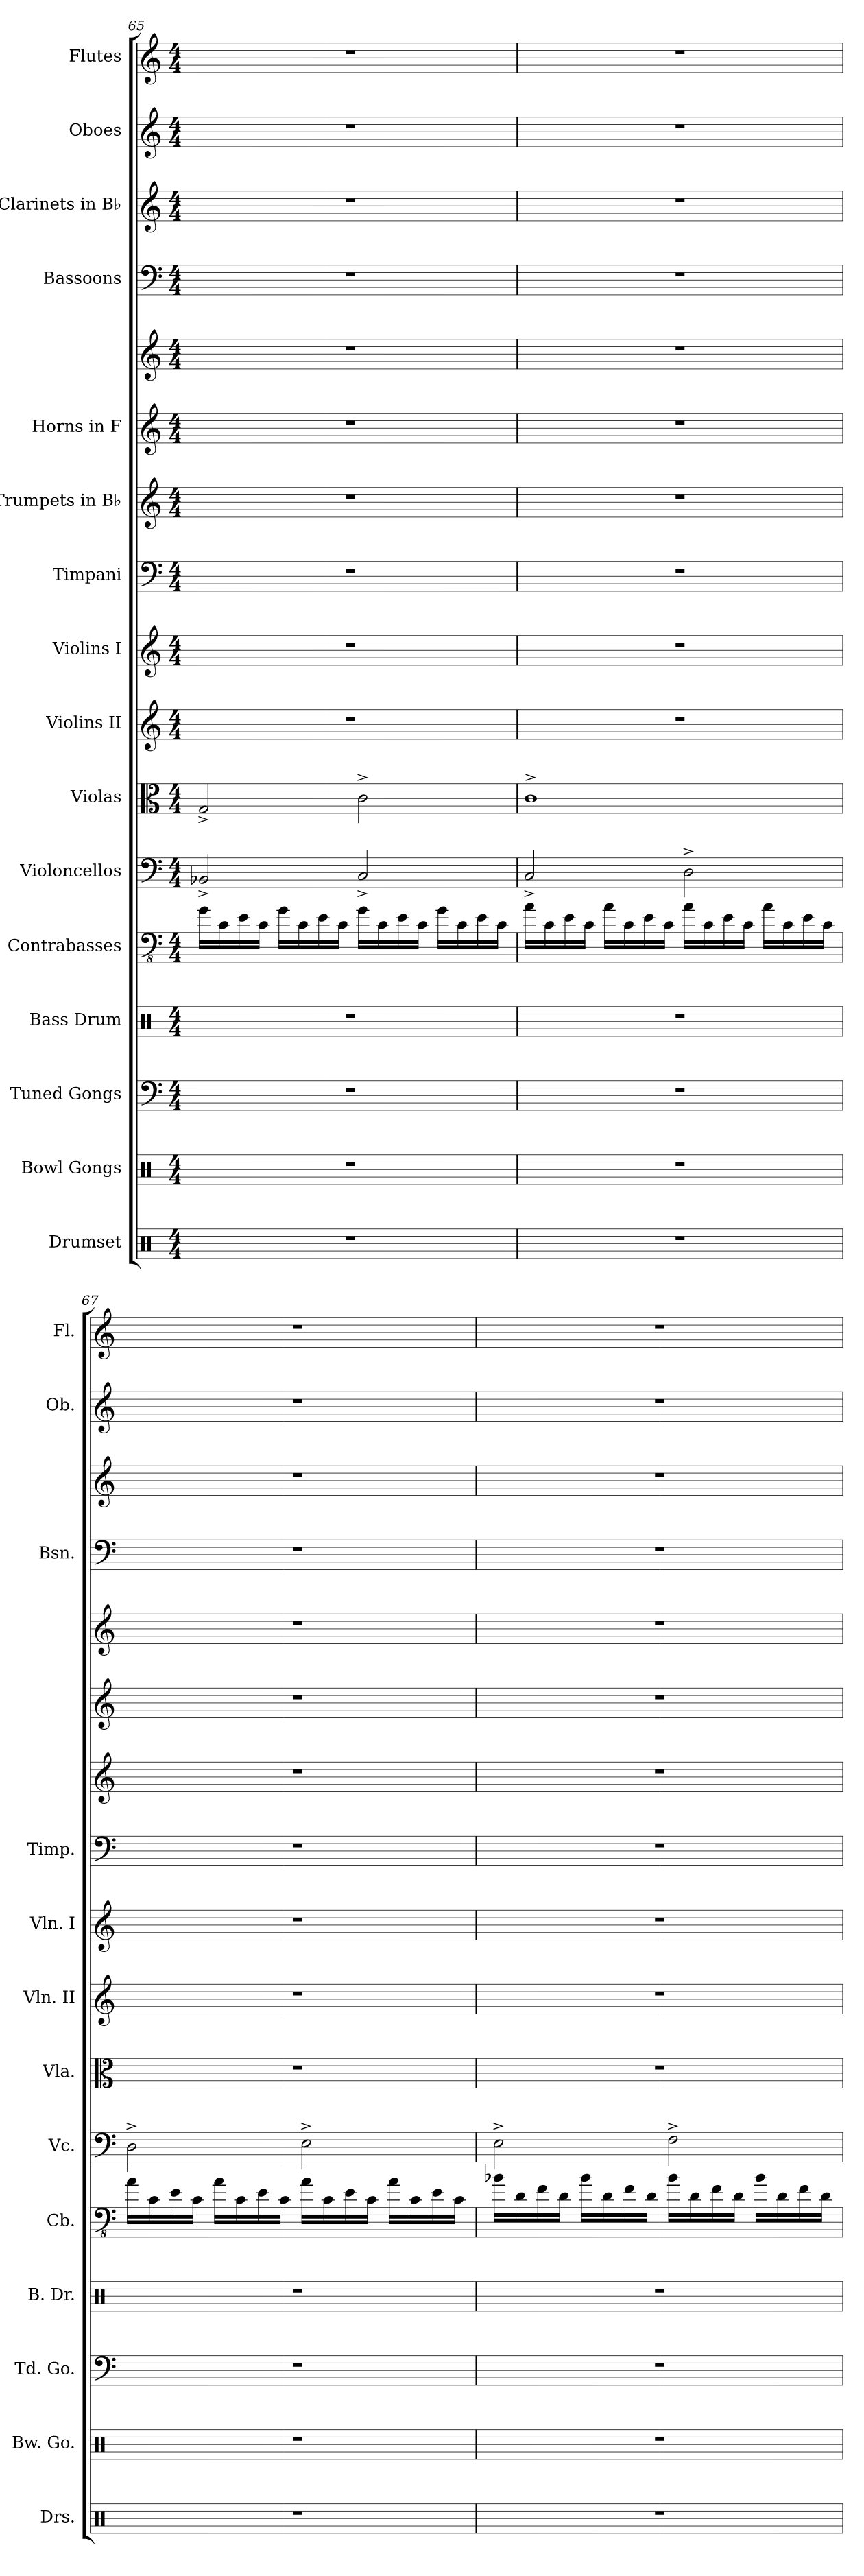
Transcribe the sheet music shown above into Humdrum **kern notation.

**kern	**kern	**kern	**kern	**kern	**kern	**kern	**kern	**kern	**kern	**kern	**kern	**kern	**kern	**kern	**kern	**kern
*part16	*part15	*part14	*part13	*part12	*part11	*part10	*part9	*part8	*part7	*part6	*part5	*part5	*part4	*part3	*part2	*part1
*staff17	*staff16	*staff15	*staff14	*staff13	*staff12	*staff11	*staff10	*staff9	*staff8	*staff7	*staff6	*staff5	*staff4	*staff3	*staff2	*staff1
*I"Drumset	*I"Bowl Gongs	*I"Tuned Gongs	*I"Bass Drum	*I"Contrabasses	*I"Violoncellos	*I"Violas	*I"Violins II	*I"Violins I	*I"Timpani	*I"Trumpets in B♭	*I"Horns in F	*	*I"Bassoons	*I"Clarinets in B♭	*I"Oboes	*I"Flutes
*I'Drs.	*I'Bw. Go.	*I'Td. Go.	*I'B. Dr.	*I'Cb.	*I'Vc.	*I'Vla.	*I'Vln. II	*I'Vln. I	*I'Timp.	*	*	*	*I'Bsn.	*	*I'Ob.	*I'Fl.
*clefX	*clefX	*clefF4	*clefX	*clefFv4	*clefF4	*clefC3	*clefG2	*clefG2	*clefF4	*clefG2	*clefG2	*clefG2	*clefF4	*clefG2	*clefG2	*clefG2
*	*	*	*	*ITrd7c12	*	*	*	*	*	*ITrd1c2	*ITrd4c7	*ITrd4c7	*	*ITrd1c2	*	*
*k[]	*k[]	*k[]	*k[]	*k[]	*k[]	*k[]	*k[]	*k[]	*k[]	*k[b-e-]	*k[b-]	*k[b-]	*k[]	*k[b-e-]	*k[]	*k[]
*M4/4	*M4/4	*M4/4	*M4/4	*M4/4	*M4/4	*M4/4	*M4/4	*M4/4	*M4/4	*M4/4	*M4/4	*M4/4	*M4/4	*M4/4	*M4/4	*M4/4
=65	=65	=65	=65	=65	=65	=65	=65	=65	=65	=65	=65	=65	=65	=65	=65	=65
1r	1r	1r	1r	16GG\LL	2BB-X^/	2G^/	1r	1r	1r	1r	1r	1r	1r	1r	1r	1r
.	.	.	.	16CC\	.	.	.	.	.	.	.	.	.	.	.	.
.	.	.	.	16EE\	.	.	.	.	.	.	.	.	.	.	.	.
.	.	.	.	16CC\JJ	.	.	.	.	.	.	.	.	.	.	.	.
.	.	.	.	16GG\LL	.	.	.	.	.	.	.	.	.	.	.	.
.	.	.	.	16CC\	.	.	.	.	.	.	.	.	.	.	.	.
.	.	.	.	16EE\	.	.	.	.	.	.	.	.	.	.	.	.
.	.	.	.	16CC\JJ	.	.	.	.	.	.	.	.	.	.	.	.
.	.	.	.	16GG\LL	2C^/	2c^\	.	.	.	.	.	.	.	.	.	.
.	.	.	.	16CC\	.	.	.	.	.	.	.	.	.	.	.	.
.	.	.	.	16EE\	.	.	.	.	.	.	.	.	.	.	.	.
.	.	.	.	16CC\JJ	.	.	.	.	.	.	.	.	.	.	.	.
.	.	.	.	16GG\LL	.	.	.	.	.	.	.	.	.	.	.	.
.	.	.	.	16CC\	.	.	.	.	.	.	.	.	.	.	.	.
.	.	.	.	16EE\	.	.	.	.	.	.	.	.	.	.	.	.
.	.	.	.	16CC\JJ	.	.	.	.	.	.	.	.	.	.	.	.
!!LO:PB:g=z
=66	=66	=66	=66	=66	=66	=66	=66	=66	=66	=66	=66	=66	=66	=66	=66	=66
1r	1r	1r	1r	16AA\LL	2C^/	1c^	1r	1r	1r	1r	1r	1r	1r	1r	1r	1r
.	.	.	.	16CC\	.	.	.	.	.	.	.	.	.	.	.	.
.	.	.	.	16EE\	.	.	.	.	.	.	.	.	.	.	.	.
.	.	.	.	16CC\JJ	.	.	.	.	.	.	.	.	.	.	.	.
.	.	.	.	16AA\LL	.	.	.	.	.	.	.	.	.	.	.	.
.	.	.	.	16CC\	.	.	.	.	.	.	.	.	.	.	.	.
.	.	.	.	16EE\	.	.	.	.	.	.	.	.	.	.	.	.
.	.	.	.	16CC\JJ	.	.	.	.	.	.	.	.	.	.	.	.
.	.	.	.	16AA\LL	2D^\	.	.	.	.	.	.	.	.	.	.	.
.	.	.	.	16CC\	.	.	.	.	.	.	.	.	.	.	.	.
.	.	.	.	16EE\	.	.	.	.	.	.	.	.	.	.	.	.
.	.	.	.	16CC\JJ	.	.	.	.	.	.	.	.	.	.	.	.
.	.	.	.	16AA\LL	.	.	.	.	.	.	.	.	.	.	.	.
.	.	.	.	16CC\	.	.	.	.	.	.	.	.	.	.	.	.
.	.	.	.	16EE\	.	.	.	.	.	.	.	.	.	.	.	.
.	.	.	.	16CC\JJ	.	.	.	.	.	.	.	.	.	.	.	.
=67	=67	=67	=67	=67	=67	=67	=67	=67	=67	=67	=67	=67	=67	=67	=67	=67
1r	1r	1r	1r	16AA\LL	2D^\	1r	1r	1r	1r	1r	1r	1r	1r	1r	1r	1r
.	.	.	.	16CC\	.	.	.	.	.	.	.	.	.	.	.	.
.	.	.	.	16EE\	.	.	.	.	.	.	.	.	.	.	.	.
.	.	.	.	16CC\JJ	.	.	.	.	.	.	.	.	.	.	.	.
.	.	.	.	16AA\LL	.	.	.	.	.	.	.	.	.	.	.	.
.	.	.	.	16CC\	.	.	.	.	.	.	.	.	.	.	.	.
.	.	.	.	16EE\	.	.	.	.	.	.	.	.	.	.	.	.
.	.	.	.	16CC\JJ	.	.	.	.	.	.	.	.	.	.	.	.
.	.	.	.	16AA\LL	2E^\	.	.	.	.	.	.	.	.	.	.	.
.	.	.	.	16CC\	.	.	.	.	.	.	.	.	.	.	.	.
.	.	.	.	16EE\	.	.	.	.	.	.	.	.	.	.	.	.
.	.	.	.	16CC\JJ	.	.	.	.	.	.	.	.	.	.	.	.
.	.	.	.	16AA\LL	.	.	.	.	.	.	.	.	.	.	.	.
.	.	.	.	16CC\	.	.	.	.	.	.	.	.	.	.	.	.
.	.	.	.	16EE\	.	.	.	.	.	.	.	.	.	.	.	.
.	.	.	.	16CC\JJ	.	.	.	.	.	.	.	.	.	.	.	.
!!LO:PB:g=z
=68	=68	=68	=68	=68	=68	=68	=68	=68	=68	=68	=68	=68	=68	=68	=68	=68
1r	1r	1r	1r	16BB-X\LL	2E^\	1r	1r	1r	1r	1r	1r	1r	1r	1r	1r	1r
.	.	.	.	16DD\	.	.	.	.	.	.	.	.	.	.	.	.
.	.	.	.	16FF\	.	.	.	.	.	.	.	.	.	.	.	.
.	.	.	.	16DD\JJ	.	.	.	.	.	.	.	.	.	.	.	.
.	.	.	.	16BB-\LL	.	.	.	.	.	.	.	.	.	.	.	.
.	.	.	.	16DD\	.	.	.	.	.	.	.	.	.	.	.	.
.	.	.	.	16FF\	.	.	.	.	.	.	.	.	.	.	.	.
.	.	.	.	16DD\JJ	.	.	.	.	.	.	.	.	.	.	.	.
.	.	.	.	16BB-\LL	2F^\	.	.	.	.	.	.	.	.	.	.	.
.	.	.	.	16DD\	.	.	.	.	.	.	.	.	.	.	.	.
.	.	.	.	16FF\	.	.	.	.	.	.	.	.	.	.	.	.
.	.	.	.	16DD\JJ	.	.	.	.	.	.	.	.	.	.	.	.
.	.	.	.	16BB-\LL	.	.	.	.	.	.	.	.	.	.	.	.
.	.	.	.	16DD\	.	.	.	.	.	.	.	.	.	.	.	.
.	.	.	.	16FF\	.	.	.	.	.	.	.	.	.	.	.	.
.	.	.	.	16DD\JJ	.	.	.	.	.	.	.	.	.	.	.	.
=	=	=	=	=	=	=	=	=	=	=	=	=	=	=	=	=
*-	*-	*-	*-	*-	*-	*-	*-	*-	*-	*-	*-	*-	*-	*-	*-	*-
